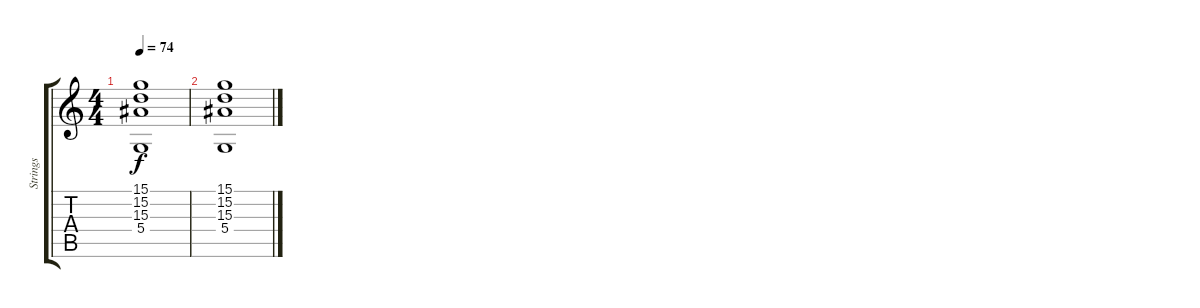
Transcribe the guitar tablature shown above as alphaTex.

\track ("Strings" "Strings") {instrument stringensemble1}
\staff {score tabs}
\tuning (E4 B3 G3 D3 A2 E2) {hide}
\ts (4 4)
\tempo 74
\clef g2
\ks c
(15.1 15.2 15.3 5.4).1{dy f} |
(15.1 15.2 15.3 5.4).1
